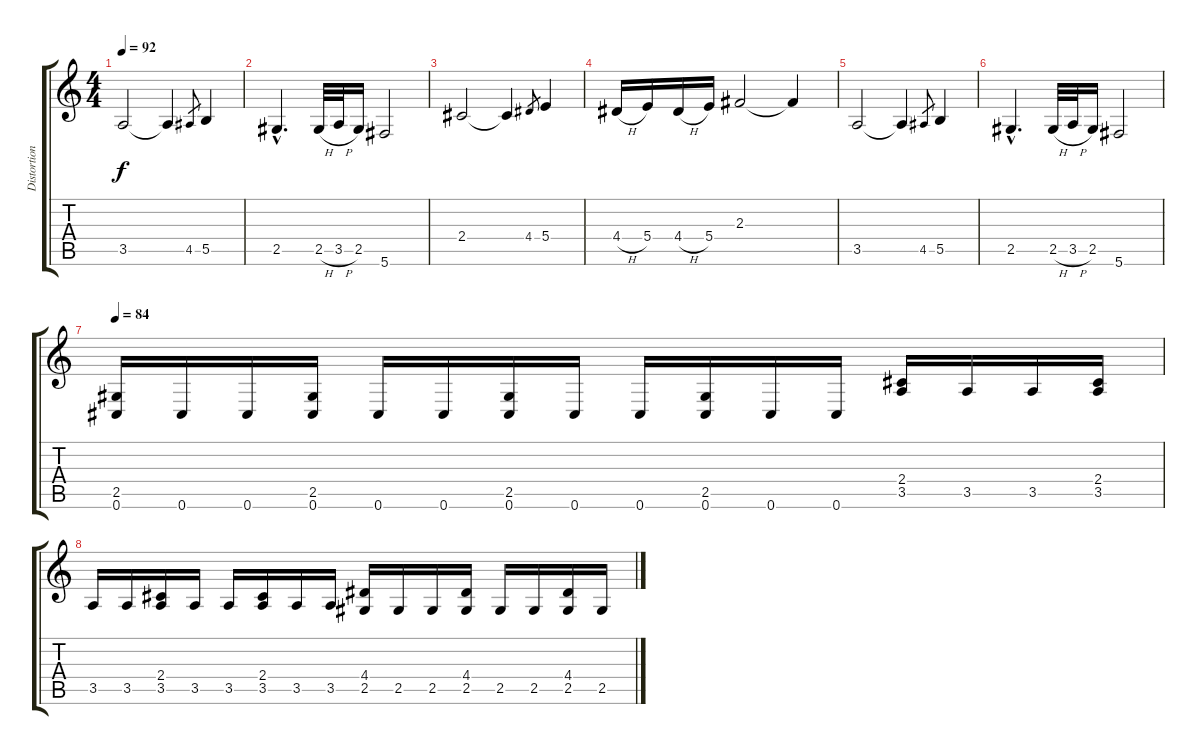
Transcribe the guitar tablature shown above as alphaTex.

\track ("Distortion Guitar" "Distortion") {instrument distortionguitar}
\staff {score tabs}
\tuning (Db4 Ab3 E3 B2 Gb2 Db2) {hide}
\ts (4 4)
\tempo 92
\clef g2
\ks c
3.5.2{dy f} 3.5{t}.4 4.5.8{gr} 5.5.4 |
2.5{hac}.4{d} 2.5{h}.32 3.5{h}.32 2.5.16 5.6.2 |
2.4.2 2.4{t}.4 4.4.8{gr} 5.4.4 |
4.4{h}.16 5.4.16 4.4{h}.16 5.4.16 2.3.2 2.3{t}.4 |
3.5.2 3.5{t}.4 4.5.8{gr} 5.5.4 |
2.5{hac}.4{d} 2.5{h}.32 3.5{h}.32 2.5.16 5.6.2 |
\tempo 84
(2.5 0.6).16 0.6.16 0.6.16 (2.5 0.6).16 0.6.16 0.6.16 (2.5 0.6).16 0.6.16 0.6.16 (2.5 0.6).16 0.6.16 0.6.16 (2.4 3.5).16 3.5.16 3.5.16 (2.4 3.5).16 |
3.5.16 3.5.16 (2.4 3.5).16 3.5.16 3.5.16 (2.4 3.5).16 3.5.16 3.5.16 (4.4 2.5).16 2.5.16 2.5.16 (4.4 2.5).16 2.5.16 2.5.16 (4.4 2.5).16 2.5.16
